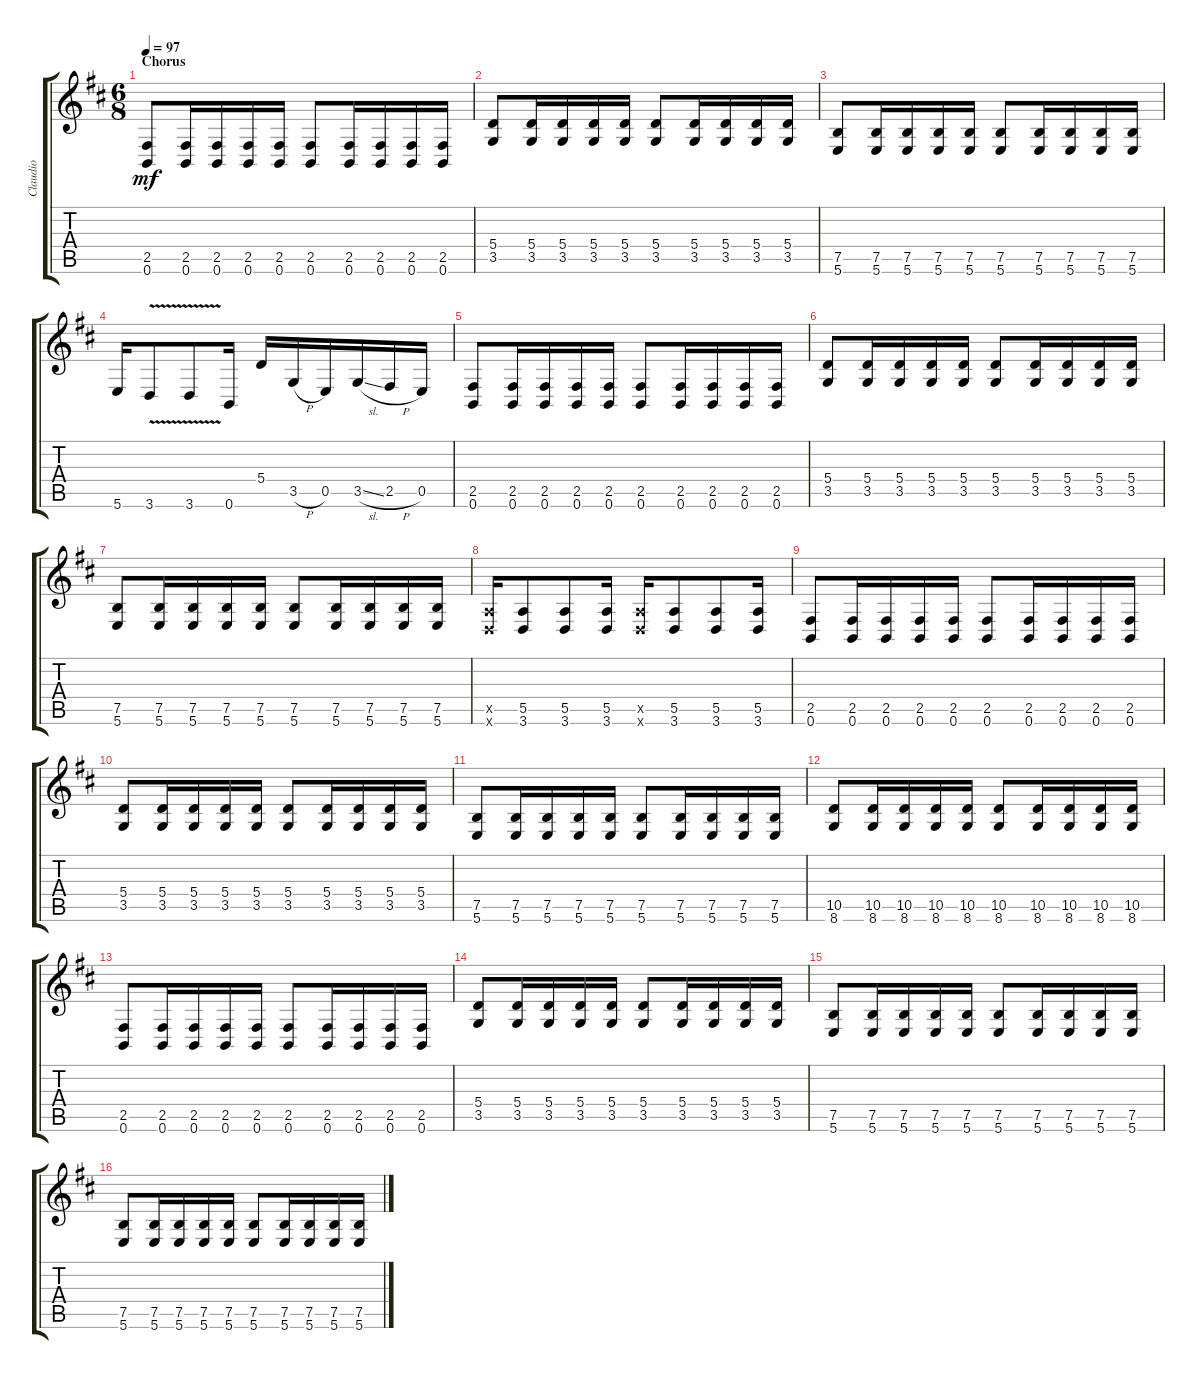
\track ("Claudio" "Claudio") {instrument distortionguitar}
\staff {score tabs}
\tuning (B3 Gb3 D3 A2 E2 B1) {hide}
\ts (6 8)
\section ("" "Chorus")
\tempo 97
\clef g2
\ks bminor
(2.5 0.6).8{dy mf} (2.5 0.6).16 (2.5 0.6).16 (2.5 0.6).16 (2.5 0.6).16 (2.5 0.6).8 (2.5 0.6).16 (2.5 0.6).16 (2.5 0.6).16 (2.5 0.6).16 |
(5.4 3.5).8 (5.4 3.5).16 (5.4 3.5).16 (5.4 3.5).16 (5.4 3.5).16 (5.4 3.5).8 (5.4 3.5).16 (5.4 3.5).16 (5.4 3.5).16 (5.4 3.5).16 |
(7.5 5.6).8 (7.5 5.6).16 (7.5 5.6).16 (7.5 5.6).16 (7.5 5.6).16 (7.5 5.6).8 (7.5 5.6).16 (7.5 5.6).16 (7.5 5.6).16 (7.5 5.6).16 |
5.6.16 3.6{v}.8 3.6{v}.8 0.6.16 5.4.16 3.5{h}.16 0.5.16 3.5{sl}.16 2.5{h}.16 0.5.16 |
(2.5 0.6).8 (2.5 0.6).16 (2.5 0.6).16 (2.5 0.6).16 (2.5 0.6).16 (2.5 0.6).8 (2.5 0.6).16 (2.5 0.6).16 (2.5 0.6).16 (2.5 0.6).16 |
(5.4 3.5).8 (5.4 3.5).16 (5.4 3.5).16 (5.4 3.5).16 (5.4 3.5).16 (5.4 3.5).8 (5.4 3.5).16 (5.4 3.5).16 (5.4 3.5).16 (5.4 3.5).16 |
(7.5 5.6).8 (7.5 5.6).16 (7.5 5.6).16 (7.5 5.6).16 (7.5 5.6).16 (7.5 5.6).8 (7.5 5.6).16 (7.5 5.6).16 (7.5 5.6).16 (7.5 5.6).16 |
(5.5{x} 3.6{x}).16 (5.5 3.6).8 (5.5 3.6).8 (5.5 3.6).16 (5.5{x} 3.6{x}).16 (5.5 3.6).8 (5.5 3.6).8 (5.5 3.6).16 |
(2.5 0.6).8 (2.5 0.6).16 (2.5 0.6).16 (2.5 0.6).16 (2.5 0.6).16 (2.5 0.6).8 (2.5 0.6).16 (2.5 0.6).16 (2.5 0.6).16 (2.5 0.6).16 |
(5.4 3.5).8 (5.4 3.5).16 (5.4 3.5).16 (5.4 3.5).16 (5.4 3.5).16 (5.4 3.5).8 (5.4 3.5).16 (5.4 3.5).16 (5.4 3.5).16 (5.4 3.5).16 |
(7.5 5.6).8 (7.5 5.6).16 (7.5 5.6).16 (7.5 5.6).16 (7.5 5.6).16 (7.5 5.6).8 (7.5 5.6).16 (7.5 5.6).16 (7.5 5.6).16 (7.5 5.6).16 |
(10.5 8.6).8 (10.5 8.6).16 (10.5 8.6).16 (10.5 8.6).16 (10.5 8.6).16 (10.5 8.6).8 (10.5 8.6).16 (10.5 8.6).16 (10.5 8.6).16 (10.5 8.6).16 |
(2.5 0.6).8 (2.5 0.6).16 (2.5 0.6).16 (2.5 0.6).16 (2.5 0.6).16 (2.5 0.6).8 (2.5 0.6).16 (2.5 0.6).16 (2.5 0.6).16 (2.5 0.6).16 |
(5.4 3.5).8 (5.4 3.5).16 (5.4 3.5).16 (5.4 3.5).16 (5.4 3.5).16 (5.4 3.5).8 (5.4 3.5).16 (5.4 3.5).16 (5.4 3.5).16 (5.4 3.5).16 |
(7.5 5.6).8 (7.5 5.6).16 (7.5 5.6).16 (7.5 5.6).16 (7.5 5.6).16 (7.5 5.6).8 (7.5 5.6).16 (7.5 5.6).16 (7.5 5.6).16 (7.5 5.6).16 |
(7.5 5.6).8 (7.5 5.6).16 (7.5 5.6).16 (7.5 5.6).16 (7.5 5.6).16 (7.5 5.6).8 (7.5 5.6).16 (7.5 5.6).16 (7.5 5.6).16 (7.5 5.6).16
